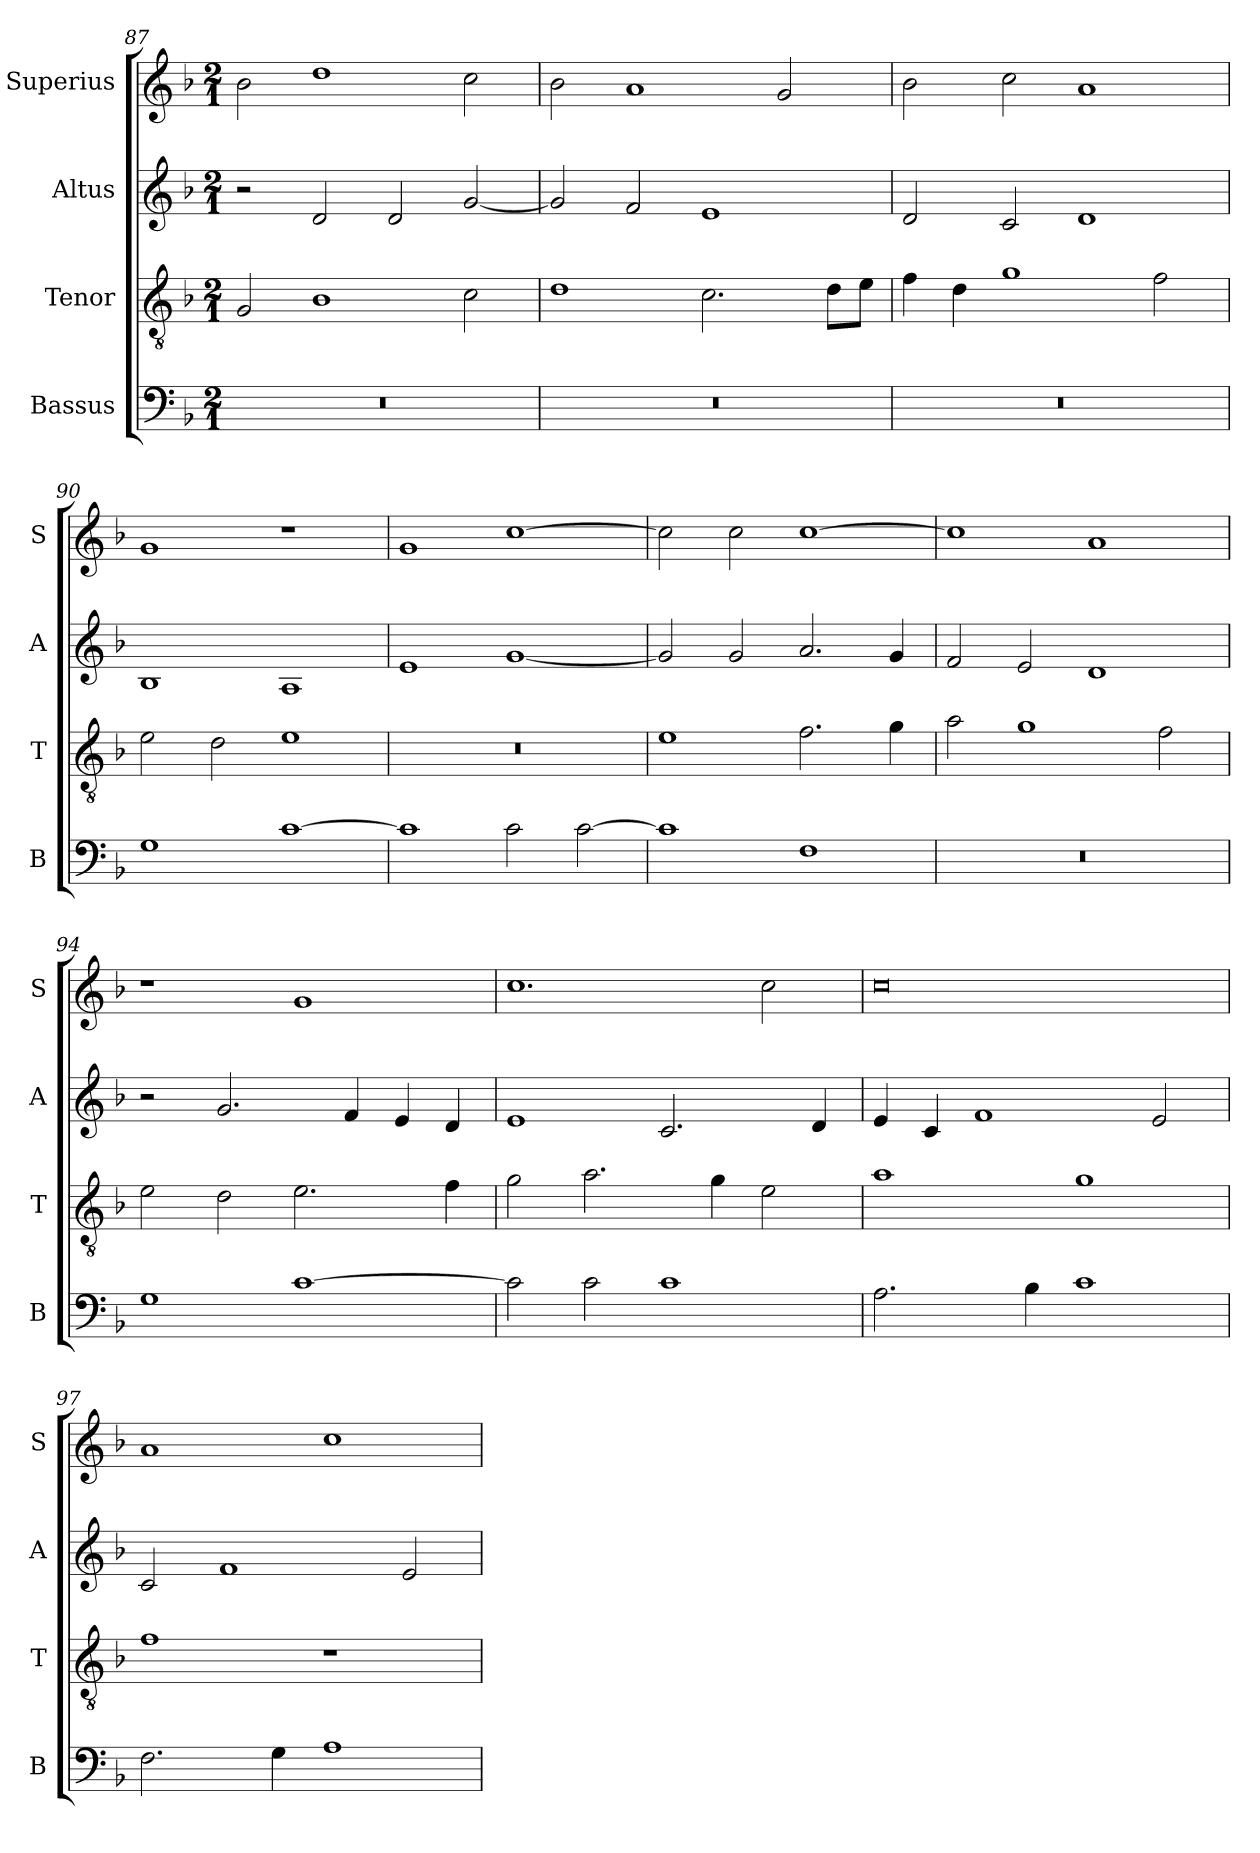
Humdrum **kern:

**kern	**kern	**kern	**kern
*part4	*part3	*part2	*part1
*staff4	*staff3	*staff2	*staff1
*I"Bassus	*I"Tenor	*I"Altus	*I"Superius
*I'B	*I'T	*I'A	*I'S
*clefF4	*clefGv2	*clefG2	*clefG2
*k[b-]	*k[b-]	*k[b-]	*k[b-]
*F:	*F:	*F:	*F:
*M2/1	*M2/1	*M2/1	*M2/1
=87	=87	=87	=87
0r	2G	2r	2b-
.	1B-	2d	1dd
.	.	2d	.
.	2c	[2g	2cc
=88	=88	=88	=88
0r	1d	2g]	2b-
.	.	2f	1a
.	2.c	1e	.
.	.	.	2g
.	8dL	.	.
.	8eJ	.	.
=89	=89	=89	=89
0r	4f	2d	2b-
.	4d	.	.
.	1g	2c	2cc
.	.	1d	1a
.	2f	.	.
=90	=90	=90	=90
1G	2e	1B-	1g
.	2d	.	.
[1c	1e	1A	1r
=91	=91	=91	=91
1c]	0r	1e	1g
2c	.	[1g	[1cc
[2c	.	.	.
=92	=92	=92	=92
1c]	1e	2g]	2cc]
.	.	2g	2cc
1F	2.f	2.a	[1cc
.	4g	4g	.
=93	=93	=93	=93
0r	2a	2f	1cc]
.	1g	2e	.
.	.	1d	1a
.	2f	.	.
=94	=94	=94	=94
1G	2e	2r	1r
.	2d	2.g	.
[1c	2.e	.	1g
.	.	4f	.
.	.	4e	.
.	4f	4d	.
=95	=95	=95	=95
2c]	2g	1e	1.cc
2c	2.a	.	.
1c	.	2.c	.
.	4g	.	.
.	2e	.	2cc
.	.	4d	.
=96	=96	=96	=96
2.A	1a	4e	0cc
.	.	4c	.
.	.	1f	.
4B-	.	.	.
1c	1g	.	.
.	.	2e	.
=97	=97	=97	=97
2.F	1f	2c	1a
.	.	1f	.
4G	.	.	.
1A	1r	.	1cc
.	.	2e	.
=	=	=	=
*-	*-	*-	*-
